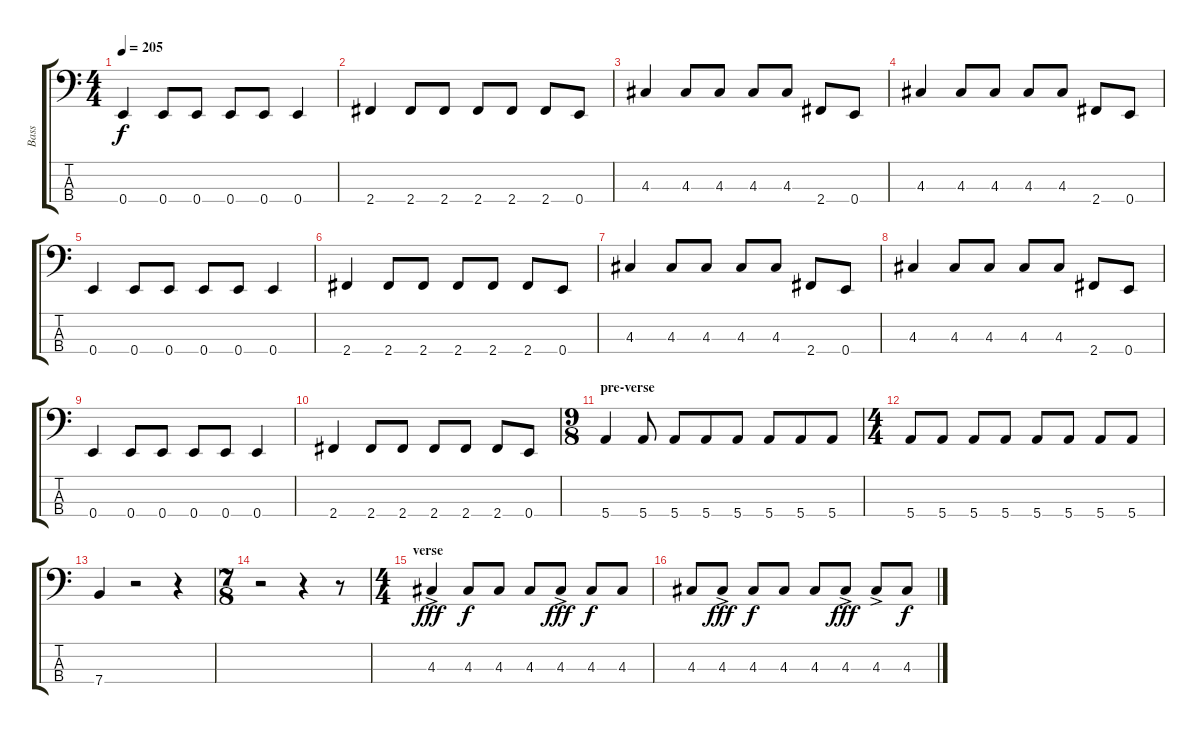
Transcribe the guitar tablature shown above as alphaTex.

\track ("Bass" "Bass") {instrument electricbassfinger}
\staff {score tabs}
\tuning (G2 D2 A1 E1) {hide}
\ts (4 4)
\tempo 205
\clef f4
\ks c
0.4.4{dy f} 0.4.8 0.4.8 0.4.8 0.4.8 0.4.4 |
2.4.4 2.4.8 2.4.8 2.4.8 2.4.8 2.4.8 0.4.8 |
4.3.4 4.3.8 4.3.8 4.3.8 4.3.8 2.4.8 0.4.8 |
4.3.4 4.3.8 4.3.8 4.3.8 4.3.8 2.4.8 0.4.8 |
0.4.4 0.4.8 0.4.8 0.4.8 0.4.8 0.4.4 |
2.4.4 2.4.8 2.4.8 2.4.8 2.4.8 2.4.8 0.4.8 |
4.3.4 4.3.8 4.3.8 4.3.8 4.3.8 2.4.8 0.4.8 |
4.3.4 4.3.8 4.3.8 4.3.8 4.3.8 2.4.8 0.4.8 |
0.4.4 0.4.8 0.4.8 0.4.8 0.4.8 0.4.4 |
2.4.4 2.4.8 2.4.8 2.4.8 2.4.8 2.4.8 0.4.8 |
\ts (9 8)
\section ("" "pre-verse")
5.4.4 5.4.8 5.4.8 5.4.8 5.4.8 5.4.8 5.4.8 5.4.8 |
\ts (4 4)
5.4.8 5.4.8 5.4.8 5.4.8 5.4.8 5.4.8 5.4.8 5.4.8 |
7.4.4 r.2 r.4 |
\ts (7 8)
r.2 r.4 r.8 |
\ts (4 4)
\section ("" "verse")
4.3{ac}.4{dy fff} 4.3.8{dy f} 4.3.8 4.3.8 4.3{ac}.8{dy fff} 4.3.8{dy f} 4.3.8 |
4.3.8 4.3{ac}.8{dy fff} 4.3.8{dy f} 4.3.8 4.3.8 4.3{ac}.8{dy fff} 4.3{ac}.8 4.3.8{dy f}
